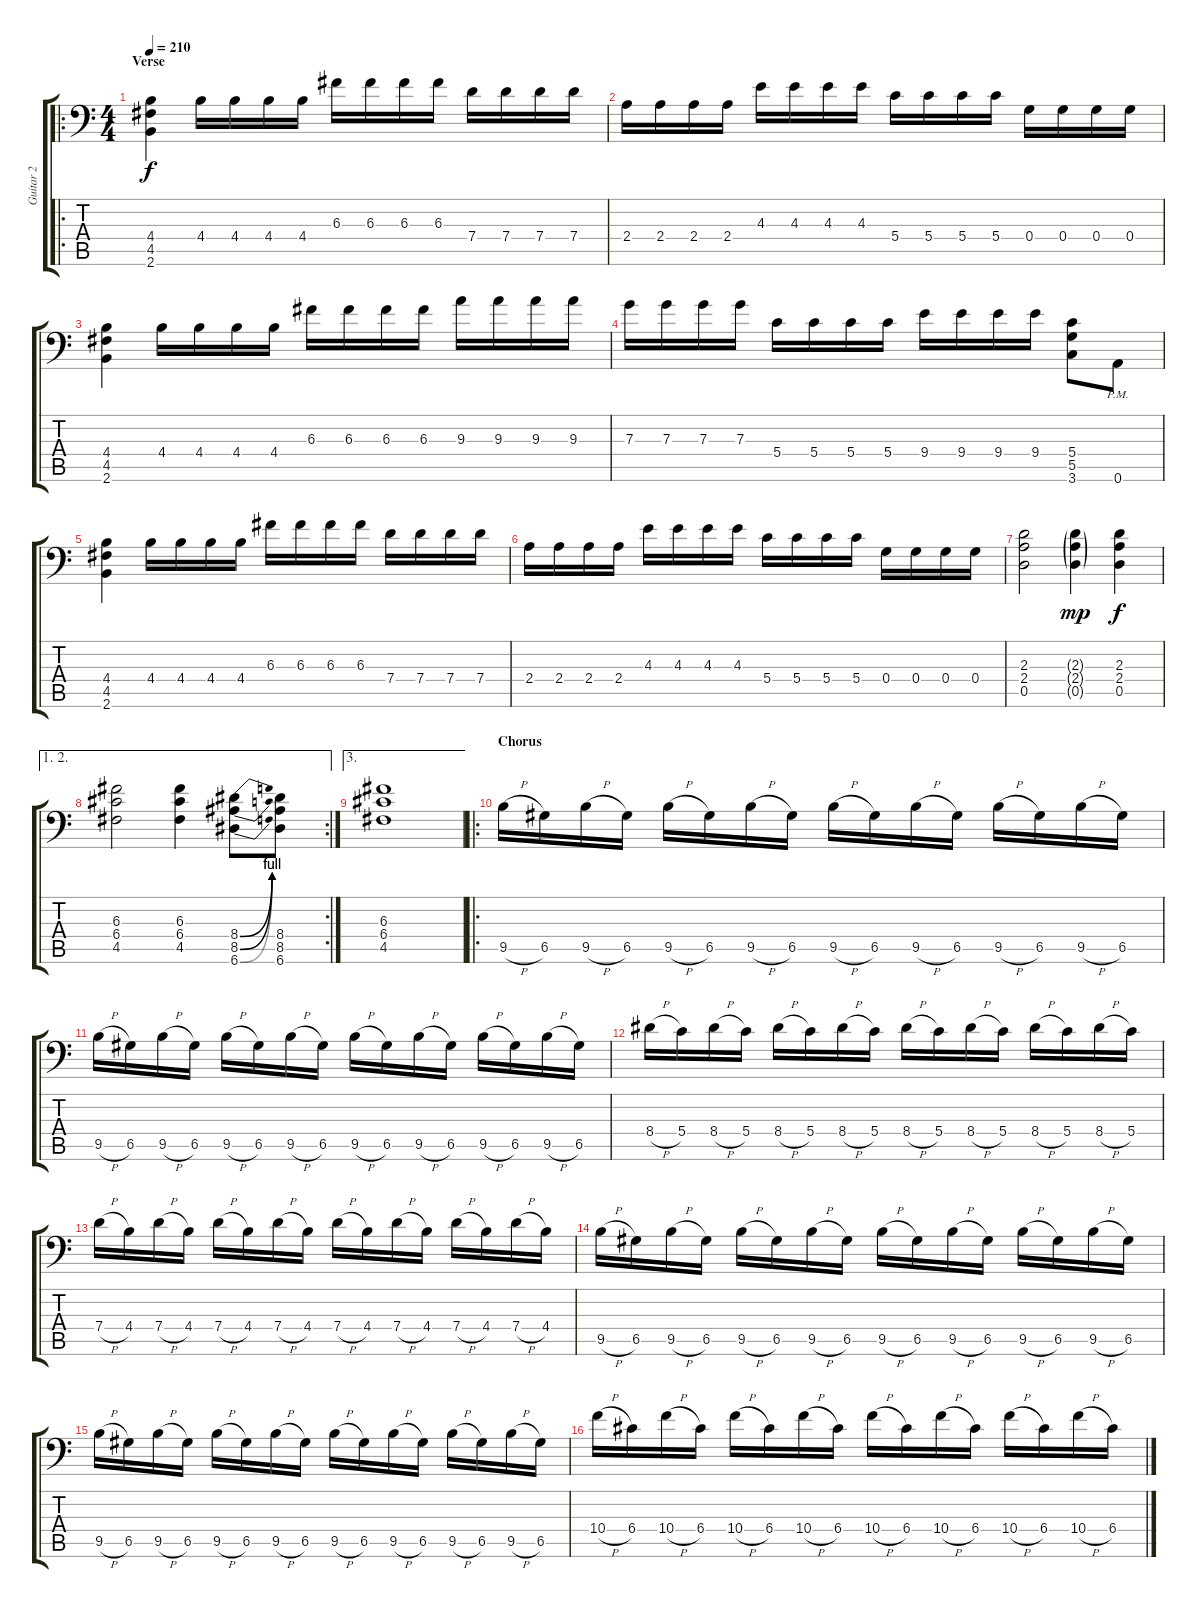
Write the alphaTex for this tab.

\track ("Guitar 2" "Guitar 2") {instrument distortionguitar}
\staff {score tabs}
\tuning (A3 E3 C3 G2 D2 A1) {hide}
\ro
\ts (4 4)
\section ("" "Verse")
\tempo 210
\clef f4
\ks c
(4.4 4.5 2.6).4{dy f} 4.4.16 4.4.16 4.4.16 4.4.16 6.3.16 6.3.16 6.3.16 6.3.16 7.4.16 7.4.16 7.4.16 7.4.16 |
2.4.16 2.4.16 2.4.16 2.4.16 4.3.16 4.3.16 4.3.16 4.3.16 5.4.16 5.4.16 5.4.16 5.4.16 0.4.16 0.4.16 0.4.16 0.4.16 |
(4.4 4.5 2.6).4 4.4.16 4.4.16 4.4.16 4.4.16 6.3.16 6.3.16 6.3.16 6.3.16 9.3.16 9.3.16 9.3.16 9.3.16 |
7.3.16 7.3.16 7.3.16 7.3.16 5.4.16 5.4.16 5.4.16 5.4.16 9.4.16 9.4.16 9.4.16 9.4.16 (5.4 5.5 3.6).8 0.6{pm}.8 |
(4.4 4.5 2.6).4 4.4.16 4.4.16 4.4.16 4.4.16 6.3.16 6.3.16 6.3.16 6.3.16 7.4.16 7.4.16 7.4.16 7.4.16 |
2.4.16 2.4.16 2.4.16 2.4.16 4.3.16 4.3.16 4.3.16 4.3.16 5.4.16 5.4.16 5.4.16 5.4.16 0.4.16 0.4.16 0.4.16 0.4.16 |
(2.3 2.4 0.5).2 (2.3{g} 2.4{g} 0.5{g}).4{dy mp} (2.3 2.4 0.5).4{dy f} |
\ae (1 2)
\rc 2
(6.3 6.4 4.5).2 (6.3 6.4 4.5).4 (8.4{be (bend 0 0 60 4)} 8.5{be (bend 0 0 60 4)} 6.6{be (bend 0 0 60 4)}).8 (8.4 8.5 6.6).8 |
\ae 3
(6.3 6.4 4.5).1 |
\ro
\section ("" "Chorus")
9.5{h}.16 6.5.16 9.5{h}.16 6.5.16 9.5{h}.16 6.5.16 9.5{h}.16 6.5.16 9.5{h}.16 6.5.16 9.5{h}.16 6.5.16 9.5{h}.16 6.5.16 9.5{h}.16 6.5.16 |
9.5{h}.16 6.5.16 9.5{h}.16 6.5.16 9.5{h}.16 6.5.16 9.5{h}.16 6.5.16 9.5{h}.16 6.5.16 9.5{h}.16 6.5.16 9.5{h}.16 6.5.16 9.5{h}.16 6.5.16 |
8.4{h}.16 5.4.16 8.4{h}.16 5.4.16 8.4{h}.16 5.4.16 8.4{h}.16 5.4.16 8.4{h}.16 5.4.16 8.4{h}.16 5.4.16 8.4{h}.16 5.4.16 8.4{h}.16 5.4.16 |
7.4{h}.16 4.4.16 7.4{h}.16 4.4.16 7.4{h}.16 4.4.16 7.4{h}.16 4.4.16 7.4{h}.16 4.4.16 7.4{h}.16 4.4.16 7.4{h}.16 4.4.16 7.4{h}.16 4.4.16 |
9.5{h}.16 6.5.16 9.5{h}.16 6.5.16 9.5{h}.16 6.5.16 9.5{h}.16 6.5.16 9.5{h}.16 6.5.16 9.5{h}.16 6.5.16 9.5{h}.16 6.5.16 9.5{h}.16 6.5.16 |
9.5{h}.16 6.5.16 9.5{h}.16 6.5.16 9.5{h}.16 6.5.16 9.5{h}.16 6.5.16 9.5{h}.16 6.5.16 9.5{h}.16 6.5.16 9.5{h}.16 6.5.16 9.5{h}.16 6.5.16 |
10.4{h}.16 6.4.16 10.4{h}.16 6.4.16 10.4{h}.16 6.4.16 10.4{h}.16 6.4.16 10.4{h}.16 6.4.16 10.4{h}.16 6.4.16 10.4{h}.16 6.4.16 10.4{h}.16 6.4.16
